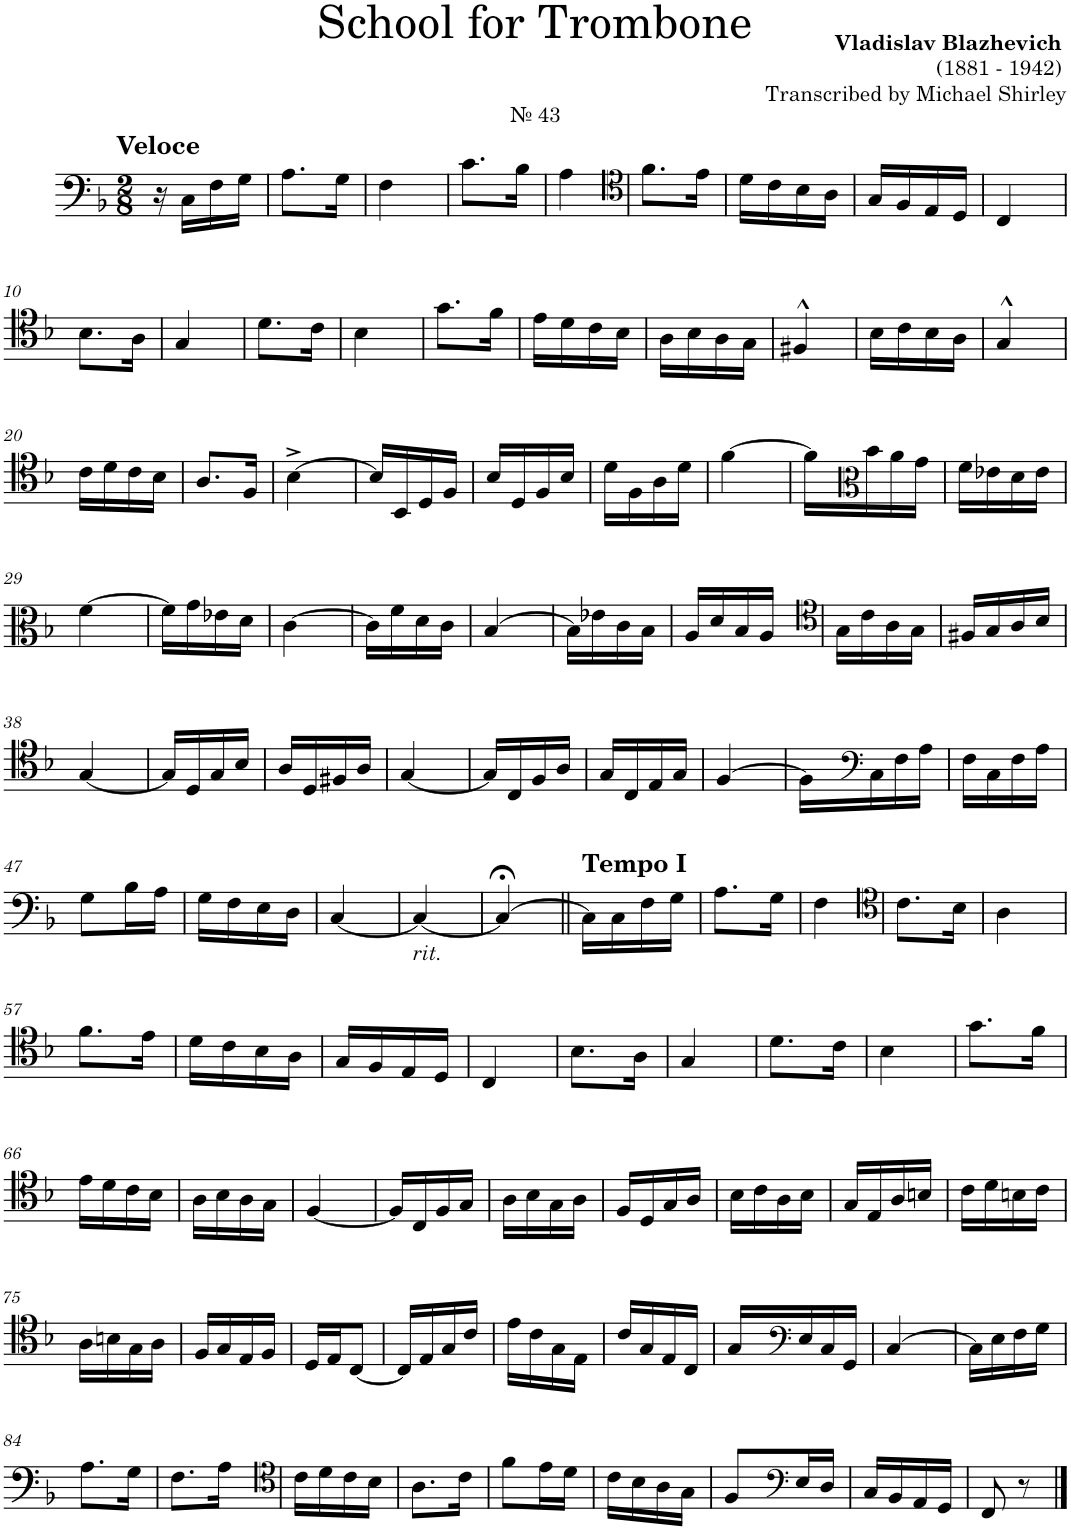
**kern
*part1
*staff1
*I"Trombone
*I'Tbn.
*clefF4
*k[b-]
*M2/8
=1
!LO:TX:a:t=№ 43
!LO:TX:a:B:t=Veloce
16r
16C\LL
16F\
16G\JJ
=2
8.A\L
16G\Jk
=3
4F\
=4
8.c\L
16B-\Jk
=5
4A\
=6
*clefC4
8.f\L
16e\Jk
=7
16d\LL
16c\
16B-\
16A\JJ
=8
16G/LL
16F/
16E/
16D/JJ
=9
4C/
!!LO:LB:g=z
=10
8.B-\L
16A\Jk
=11
4G/
=12
8.d\L
16c\Jk
=13
4B-\
=14
8.g\L
16f\Jk
=15
16e\LL
16d\
16c\
16B-\JJ
=16
16A\LL
16B-\
16A\
16G\JJ
=17
4F#X^^/
=18
16B-\LL
16c\
16B-\
16A\JJ
=19
4G^^/
!!LO:LB:g=z
=20
16c\LL
16d\
16c\
16B-\JJ
=21
8.A/L
16F/Jk
=22
[4B-^\
=23
16B-/LL]
16BB-/
16D/
16F/JJ
=24
16B-/LL
16D/
16F/
16B-/JJ
=25
16d\LL
16F\
16A\
16d\JJ
=26
[4f\
=27
16f\LL]
*clefC3
16b-\
16a\
16g\JJ
=28
16f\LL
16e-X\
16d\
16e-\JJ
!!LO:LB:g=z
=29
[4f\
=30
16f\LL]
16g\
16e-X\
16d\JJ
=31
[4c\
=32
16c\LL]
16f\
16d\
16c\JJ
=33
[4B-/
=34
16B-\LL]
16e-X\
16c\
16B-\JJ
=35
16A/LL
16d/
16B-/
16A/JJ
=36
*clefC4
16G\LL
16c\
16A\
16G\JJ
=37
16F#X/LL
16G/
16A/
16B-/JJ
!!LO:LB:g=z
=38
[4G/
=39
16G/LL]
16D/
16G/
16B-/JJ
=40
16A/LL
16D/
16F#X/
16A/JJ
=41
[4G/
=42
16G/LL]
16C/
16F/
16A/JJ
=43
16G/LL
16C/
16E/
16G/JJ
=44
[4F/
=45
16F\LL]
*clefF4
16C\
16F\
16A\JJ
=46
16F\LL
16C\
16F\
16A\JJ
!!LO:LB:g=z
=47
8G\L
16B-\L
16A\JJ
=48
16G\LL
16F\
16E\
16D\JJ
=49
[4C/
=50
!LO:TX:b:i:t=rit.
4C/_
=51
4C;</_
=52||
!LO:TX:a:B:t=Tempo I
16C\LL]
16C\
16F\
16G\JJ
=53
8.A\L
16G\Jk
=54
4F\
=55
*clefC4
8.c\L
16B-\Jk
=56
4A\
!!LO:LB:g=z
=57
8.f\L
16e\Jk
=58
16d\LL
16c\
16B-\
16A\JJ
=59
16G/LL
16F/
16E/
16D/JJ
=60
4C/
=61
8.B-\L
16A\Jk
=62
4G/
=63
8.d\L
16c\Jk
=64
4B-\
=65
8.g\L
16f\Jk
!!LO:LB:g=z
=66
16e\LL
16d\
16c\
16B-\JJ
=67
16A\LL
16B-\
16A\
16G\JJ
=68
[4F/
=69
16F/LL]
16C/
16F/
16G/JJ
=70
16A\LL
16B-\
16G\
16A\JJ
=71
16F/LL
16D/
16G/
16A/JJ
=72
16B-\LL
16c\
16A\
16B-\JJ
=73
16G/LL
16E/
16A/
16Bn/JJ
=74
16c\LL
16d\
16Bn\
16c\JJ
!!LO:LB:g=z
=75
16A\LL
16Bn\
16G\
16A\JJ
=76
16F/LL
16G/
16E/
16F/JJ
=77
16D/LL
16E/J
[8C/J
=78
16C/LL]
16E/
16G/
16c/JJ
=79
16e\LL
16c\
16G\
16E\JJ
=80
16c/LL
16G/
16E/
16C/JJ
=81
16G/LL
*clefF4
16E/
16C/
16GG/JJ
=82
[4C/
=83
16C\LL]
16E\
16F\
16G\JJ
!!LO:LB:g=z
=84
8.A\L
16G\Jk
=85
8.F\L
16A\Jk
=86
*clefC4
16c\LL
16d\
16c\
16B-\JJ
=87
8.A\L
16c\Jk
=88
8f\L
16e\L
16d\JJ
=89
16c\LL
16B-\
16A\
16G\JJ
=90
8F/L
*clefF4
16E/L
16D/JJ
=91
16C/LL
16BB-/
16AA/
16GG/JJ
=92
8FF/
8r
==
*-
